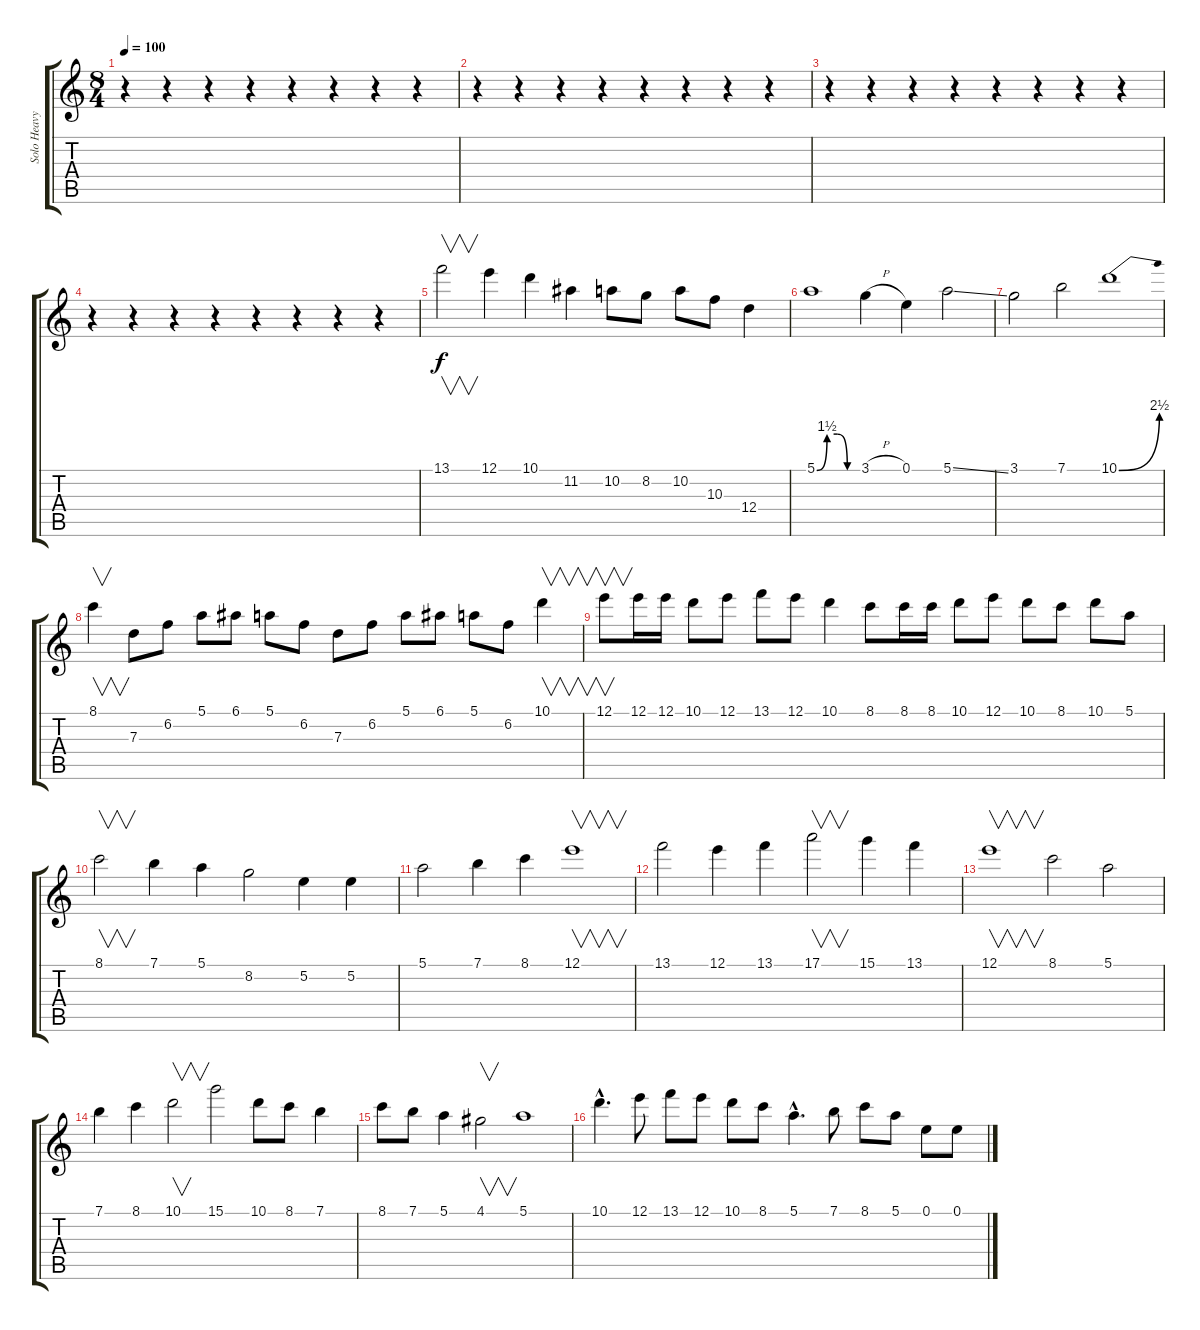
\track ("Solo Heavy Guitar" "Solo Heavy") {instrument distortionguitar}
\staff {score tabs}
\tuning (E4 B3 G3 D3 A2 E2) {hide}
\ts (8 4)
\tempo 100
\clef g2
\ks c
r.4{dy f} r.4 r.4 r.4 r.4 r.4 r.4 r.4 |
r.4 r.4 r.4 r.4 r.4 r.4 r.4 r.4 |
r.4 r.4 r.4 r.4 r.4 r.4 r.4 r.4 |
r.4 r.4 r.4 r.4 r.4 r.4 r.4 r.4 |
13.1.2{v} 12.1.4 10.1.4 11.2.4 10.2.8 8.2.8 10.2.8 10.3.8 12.4.4 |
5.1{be (custom 0 0 15 6 30 6 45 0 60 0)}.1 3.1{h}.4 0.1.4 5.1{ss}.2 |
3.1.2 7.1.2 10.1{be (bend 0 0 60 10)}.1 |
8.1.4{v} 7.3.8 6.2.8 5.1.8 6.1.8 5.1.8 6.2.8 7.3.8 6.2.8 5.1.8 6.1.8 5.1.8 6.2.8 10.1.4{v} |
12.1.8{v} 12.1.16 12.1.16 10.1.8 12.1.8 13.1.8 12.1.8 10.1.4 8.1.8 8.1.16 8.1.16 10.1.8 12.1.8 10.1.8 8.1.8 10.1.8 5.1.8 |
8.1.2{v} 7.1.4 5.1.4 8.2.2 5.2.4 5.2.4 |
5.1.2 7.1.4 8.1.4 12.1.1{v} |
13.1.2 12.1.4 13.1.4 17.1.2{v} 15.1.4 13.1.4 |
12.1.1{v} 8.1.2 5.1.2 |
7.1.4 8.1.4 10.1.2{v} 15.1.2 10.1.8 8.1.8 7.1.4 |
8.1.8 7.1.8 5.1.4 4.1.2{v} 5.1.1 |
10.1{hac}.4{d} 12.1.8 13.1.8 12.1.8 10.1.8 8.1.8 5.1{hac}.4{d} 7.1.8 8.1.8 5.1.8 0.1.8 0.1.8
